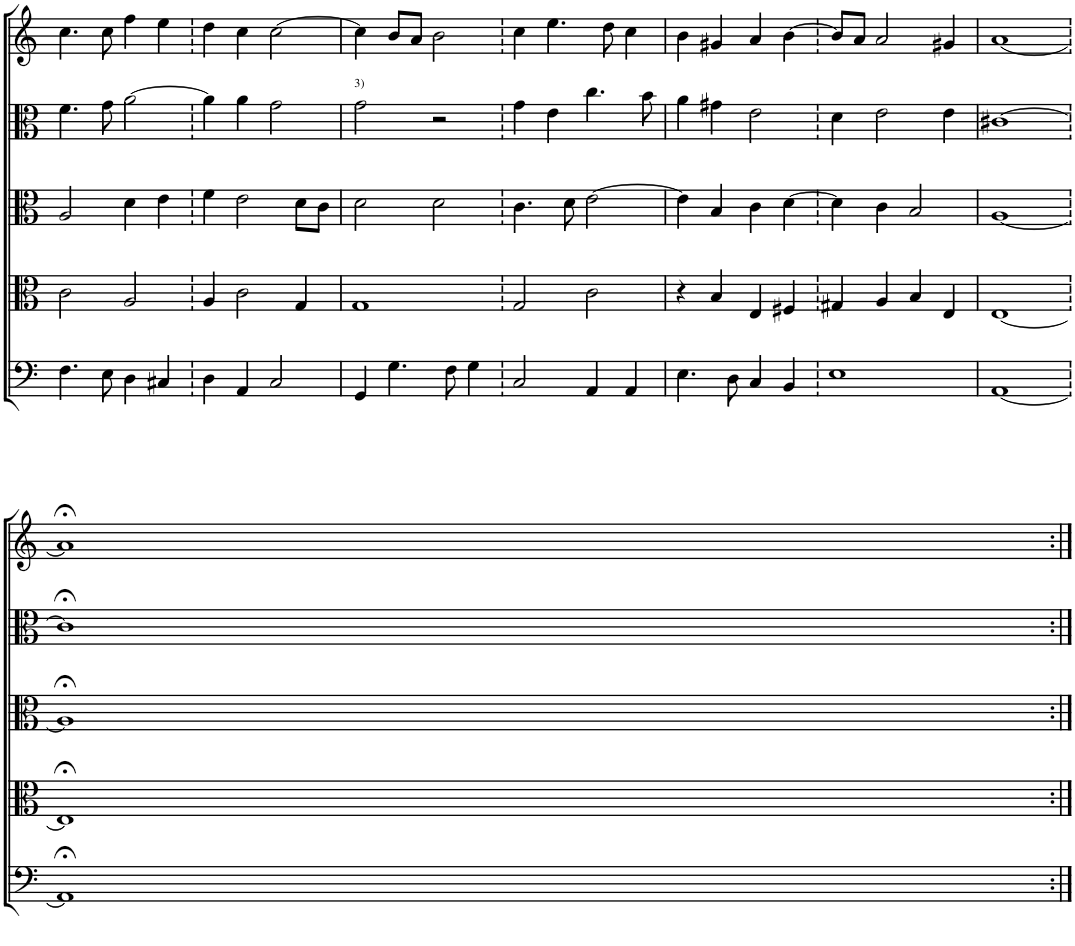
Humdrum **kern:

**kern	**kern	**kern	**kern	**kern
*part5	*part4	*part3	*part2	*part1
*staff5	*staff4	*staff3	*staff2	*staff1
*I"Bassus	*I"Quintus	*I"Tenor	*I"Altus	*I"Cantus
!!LO:PB:g=z
*clefF4	*clefC3	*clefC3	*clefC3	*clefG2
*k[]	*k[]	*k[]	*k[]	*k[]
*M2/2	*M2/2	*M2/2	*M2/2	*M2/2
=21	=21	=21	=21	=21
4.F\	2c\	2A/	4.f\	4.cc\
8E\	.	.	8g\	8cc\
4D\	2A/	4d\	[2a\	4ff\
4C#X/	.	4e\	.	4ee\
=21X119	=21X119	=21X119	=21X119	=21X119
4D\	4A/	4f\	4a\]	4dd\
4AA/	2c\	2e\	4a\	4cc\
2C/	.	.	2g\	[2cc\
.	4G/	8d\L	.	.
.	.	8c\J	.	.
=22	=22	=22	=22	=22
!	!	!	!LO:TX:a:t=3)	!
4GG/	1G	2d\	2g\	4cc\]
4.G\	.	.	.	8b/L
.	.	.	.	8a/J
.	.	2d\	2r	2b\
8F\	.	.	.	.
4G\	.	.	.	.
=22X120	=22X120	=22X120	=22X120	=22X120
2C/	2G/	4.c\	4g\	4cc\
.	.	.	4e\	4.ee\
.	.	8d\	.	.
4AA/	2c\	[2e\	4.cc\	.
.	.	.	.	8dd\
4AA/	.	.	.	4cc\
.	.	.	8b\	.
=23	=23	=23	=23	=23
4.E\	4r	4e\]	4a\	4b\
.	4B/	4B/	4g#X\	4g#X/
8D\	.	.	.	.
4C/	4E/	4c\	2e\	4a/
4BB/	4F#X/	[4d\	.	[4b\
=23X121	=23X121	=23X121	=23X121	=23X121
1E	4G#X/	4d\]	4d\	8b/L]
.	.	.	.	8a/J
.	4A/	4c\	2e\	2a/
.	4B/	2B/	.	.
.	4E/	.	4e\	4g#X/
=24	=24	=24	=24	=24
[1AA	[1E	[1A	[1c#X	[1a
!!LO:LB:g=z
=24X122	=24X122	=24X122	=24X122	=24X122
1AA;<]	1E;<]	1A;<]	1c#;<]	1a;<]
=:|!	=:|!	=:|!	=:|!	=:|!
*-	*-	*-	*-	*-
